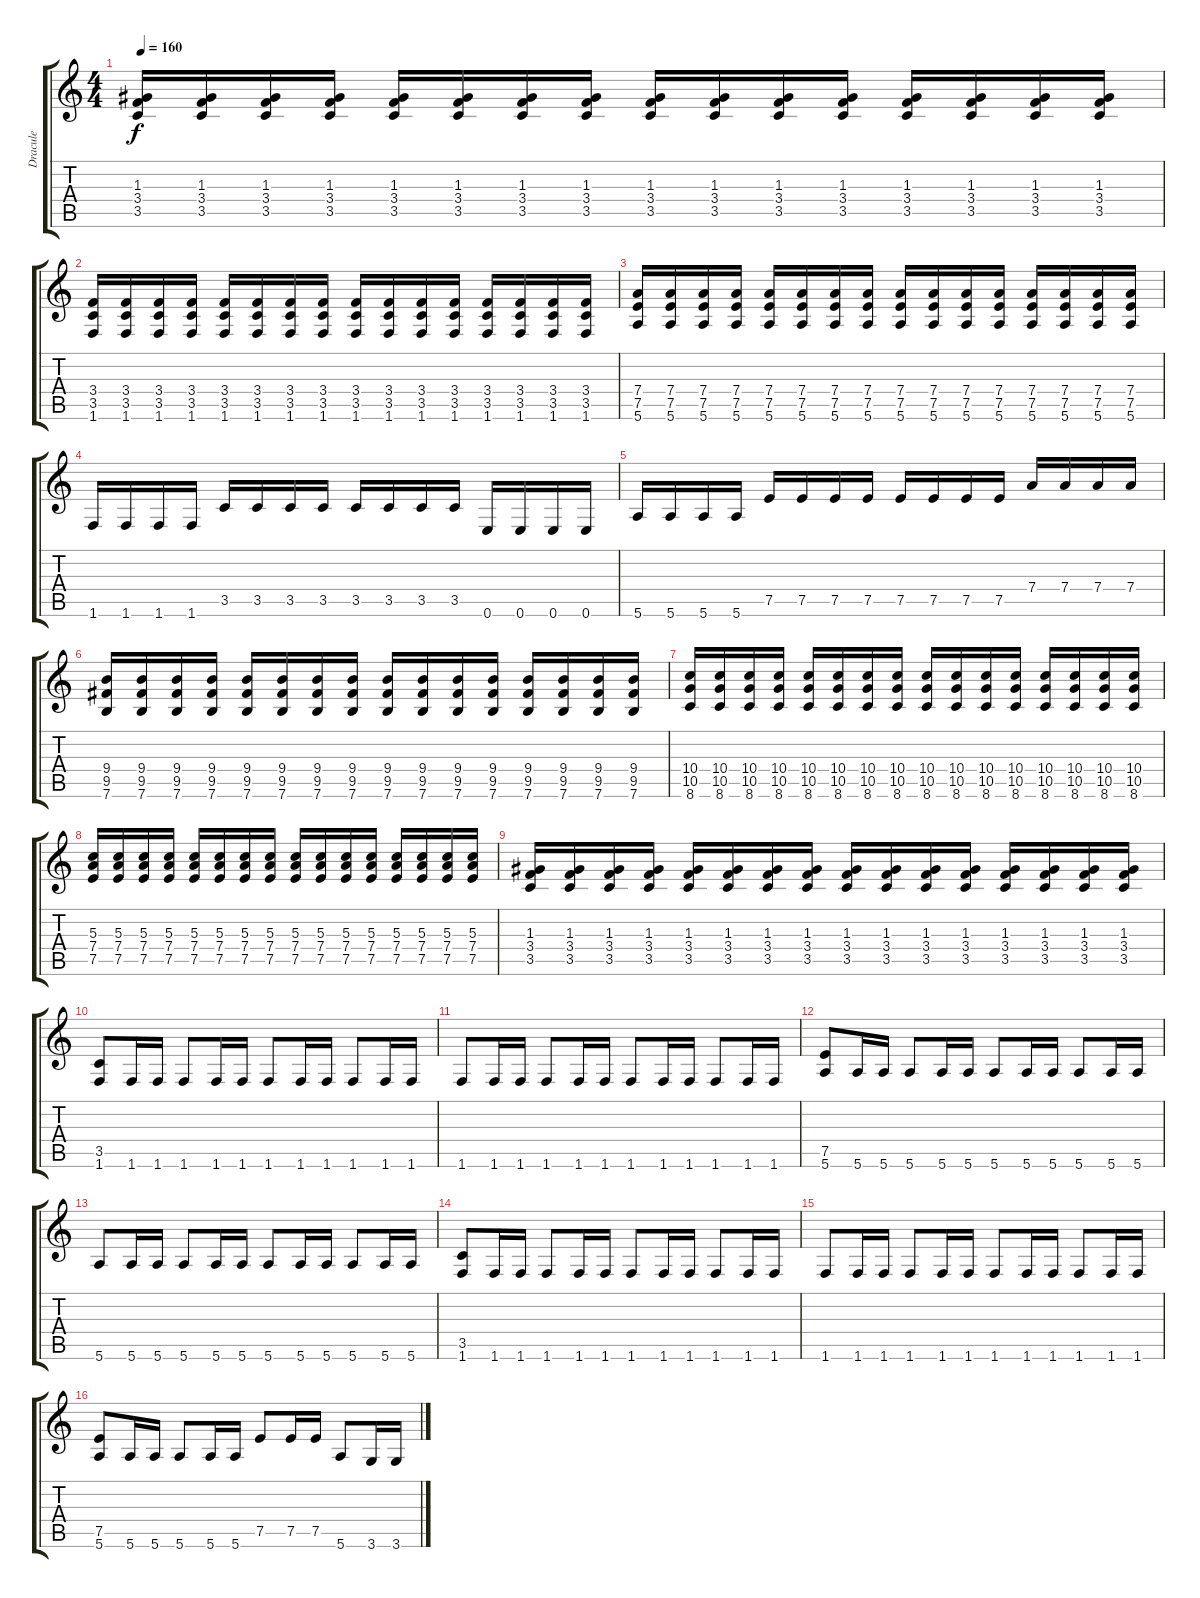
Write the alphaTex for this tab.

\track ("Dracule" "Dracule") {instrument distortionguitar}
\staff {score tabs}
\tuning (E4 B3 G3 D3 A2 E2) {hide}
\ts (4 4)
\tempo 160
\clef g2
\ks c
(1.3 3.4 3.5).16{dy f} (1.3 3.4 3.5).16 (1.3 3.4 3.5).16 (1.3 3.4 3.5).16 (1.3 3.4 3.5).16 (1.3 3.4 3.5).16 (1.3 3.4 3.5).16 (1.3 3.4 3.5).16 (1.3 3.4 3.5).16 (1.3 3.4 3.5).16 (1.3 3.4 3.5).16 (1.3 3.4 3.5).16 (1.3 3.4 3.5).16 (1.3 3.4 3.5).16 (1.3 3.4 3.5).16 (1.3 3.4 3.5).16 |
(3.4 3.5 1.6).16 (3.4 3.5 1.6).16 (3.4 3.5 1.6).16 (3.4 3.5 1.6).16 (3.4 3.5 1.6).16 (3.4 3.5 1.6).16 (3.4 3.5 1.6).16 (3.4 3.5 1.6).16 (3.4 3.5 1.6).16 (3.4 3.5 1.6).16 (3.4 3.5 1.6).16 (3.4 3.5 1.6).16 (3.4 3.5 1.6).16 (3.4 3.5 1.6).16 (3.4 3.5 1.6).16 (3.4 3.5 1.6).16 |
(7.4 7.5 5.6).16 (7.4 7.5 5.6).16 (7.4 7.5 5.6).16 (7.4 7.5 5.6).16 (7.4 7.5 5.6).16 (7.4 7.5 5.6).16 (7.4 7.5 5.6).16 (7.4 7.5 5.6).16 (7.4 7.5 5.6).16 (7.4 7.5 5.6).16 (7.4 7.5 5.6).16 (7.4 7.5 5.6).16 (7.4 7.5 5.6).16 (7.4 7.5 5.6).16 (7.4 7.5 5.6).16 (7.4 7.5 5.6).16 |
1.6.16 1.6.16 1.6.16 1.6.16 3.5.16 3.5.16 3.5.16 3.5.16 3.5.16 3.5.16 3.5.16 3.5.16 0.6.16 0.6.16 0.6.16 0.6.16 |
5.6.16 5.6.16 5.6.16 5.6.16 7.5.16 7.5.16 7.5.16 7.5.16 7.5.16 7.5.16 7.5.16 7.5.16 7.4.16 7.4.16 7.4.16 7.4.16 |
(9.4 9.5 7.6).16 (9.4 9.5 7.6).16 (9.4 9.5 7.6).16 (9.4 9.5 7.6).16 (9.4 9.5 7.6).16 (9.4 9.5 7.6).16 (9.4 9.5 7.6).16 (9.4 9.5 7.6).16 (9.4 9.5 7.6).16 (9.4 9.5 7.6).16 (9.4 9.5 7.6).16 (9.4 9.5 7.6).16 (9.4 9.5 7.6).16 (9.4 9.5 7.6).16 (9.4 9.5 7.6).16 (9.4 9.5 7.6).16 |
(10.4 10.5 8.6).16 (10.4 10.5 8.6).16 (10.4 10.5 8.6).16 (10.4 10.5 8.6).16 (10.4 10.5 8.6).16 (10.4 10.5 8.6).16 (10.4 10.5 8.6).16 (10.4 10.5 8.6).16 (10.4 10.5 8.6).16 (10.4 10.5 8.6).16 (10.4 10.5 8.6).16 (10.4 10.5 8.6).16 (10.4 10.5 8.6).16 (10.4 10.5 8.6).16 (10.4 10.5 8.6).16 (10.4 10.5 8.6).16 |
(5.3 7.4 7.5).16 (5.3 7.4 7.5).16 (5.3 7.4 7.5).16 (5.3 7.4 7.5).16 (5.3 7.4 7.5).16 (5.3 7.4 7.5).16 (5.3 7.4 7.5).16 (5.3 7.4 7.5).16 (5.3 7.4 7.5).16 (5.3 7.4 7.5).16 (5.3 7.4 7.5).16 (5.3 7.4 7.5).16 (5.3 7.4 7.5).16 (5.3 7.4 7.5).16 (5.3 7.4 7.5).16 (5.3 7.4 7.5).16 |
(1.3 3.4 3.5).16 (1.3 3.4 3.5).16 (1.3 3.4 3.5).16 (1.3 3.4 3.5).16 (1.3 3.4 3.5).16 (1.3 3.4 3.5).16 (1.3 3.4 3.5).16 (1.3 3.4 3.5).16 (1.3 3.4 3.5).16 (1.3 3.4 3.5).16 (1.3 3.4 3.5).16 (1.3 3.4 3.5).16 (1.3 3.4 3.5).16 (1.3 3.4 3.5).16 (1.3 3.4 3.5).16 (1.3 3.4 3.5).16 |
(3.5 1.6).8 1.6.16 1.6.16 1.6.8 1.6.16 1.6.16 1.6.8 1.6.16 1.6.16 1.6.8 1.6.16 1.6.16 |
1.6.8 1.6.16 1.6.16 1.6.8 1.6.16 1.6.16 1.6.8 1.6.16 1.6.16 1.6.8 1.6.16 1.6.16 |
(7.5 5.6).8 5.6.16 5.6.16 5.6.8 5.6.16 5.6.16 5.6.8 5.6.16 5.6.16 5.6.8 5.6.16 5.6.16 |
5.6.8 5.6.16 5.6.16 5.6.8 5.6.16 5.6.16 5.6.8 5.6.16 5.6.16 5.6.8 5.6.16 5.6.16 |
(3.5 1.6).8 1.6.16 1.6.16 1.6.8 1.6.16 1.6.16 1.6.8 1.6.16 1.6.16 1.6.8 1.6.16 1.6.16 |
1.6.8 1.6.16 1.6.16 1.6.8 1.6.16 1.6.16 1.6.8 1.6.16 1.6.16 1.6.8 1.6.16 1.6.16 |
(7.5 5.6).8 5.6.16 5.6.16 5.6.8 5.6.16 5.6.16 7.5.8 7.5.16 7.5.16 5.6.8 3.6.16 3.6.16
